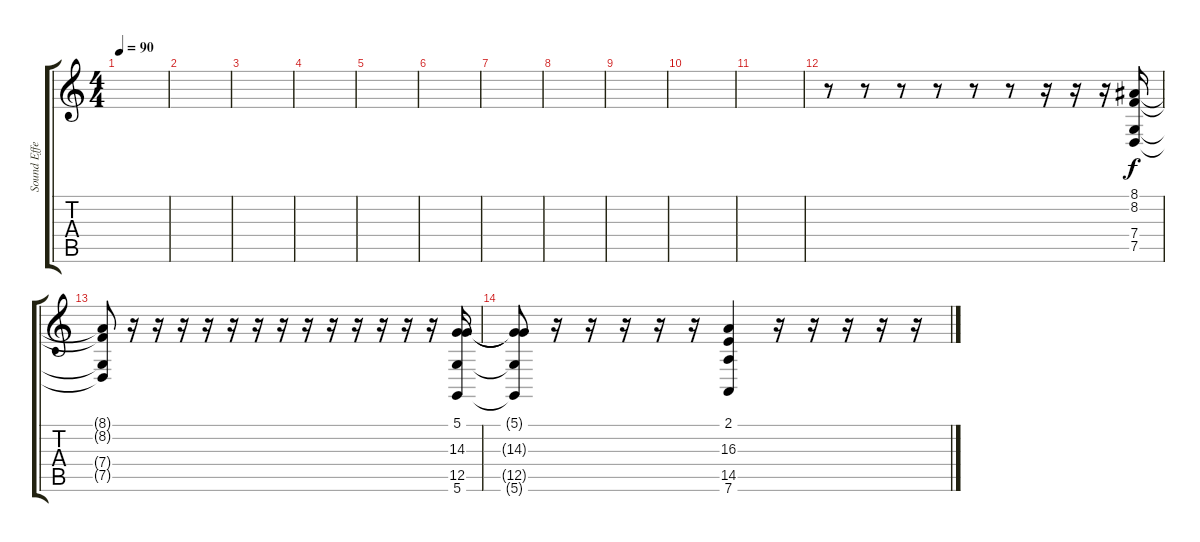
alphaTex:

\track ("Sound Effects" "Sound Effe") {instrument choiraahs}
\staff {score tabs}
\tuning (D4 A3 F3 C3 G2 D2) {hide}
\ts (4 4)
\tempo 90
\clef g2
\ks c
|
|
|
|
|
|
|
|
|
|
|
r.8 r.8 r.8 r.8 r.8 r.8 r.16 r.16 r.16 (8.1 8.2 7.4 7.5).16 |
(8.1{t} 8.2{t} 7.4{t} 7.5{t}).8 r.16 r.16 r.16 r.16 r.16 r.16 r.16 r.16 r.16 r.16 r.16 r.16 r.16 (5.1 14.3 12.5 5.6).16 |
(5.1{t} 14.3{t} 12.5{t} 5.6{t}).8 r.16 r.16 r.16 r.16 r.16 (2.1 16.3 14.5 7.6).4 r.16 r.16 r.16 r.16 r.16
